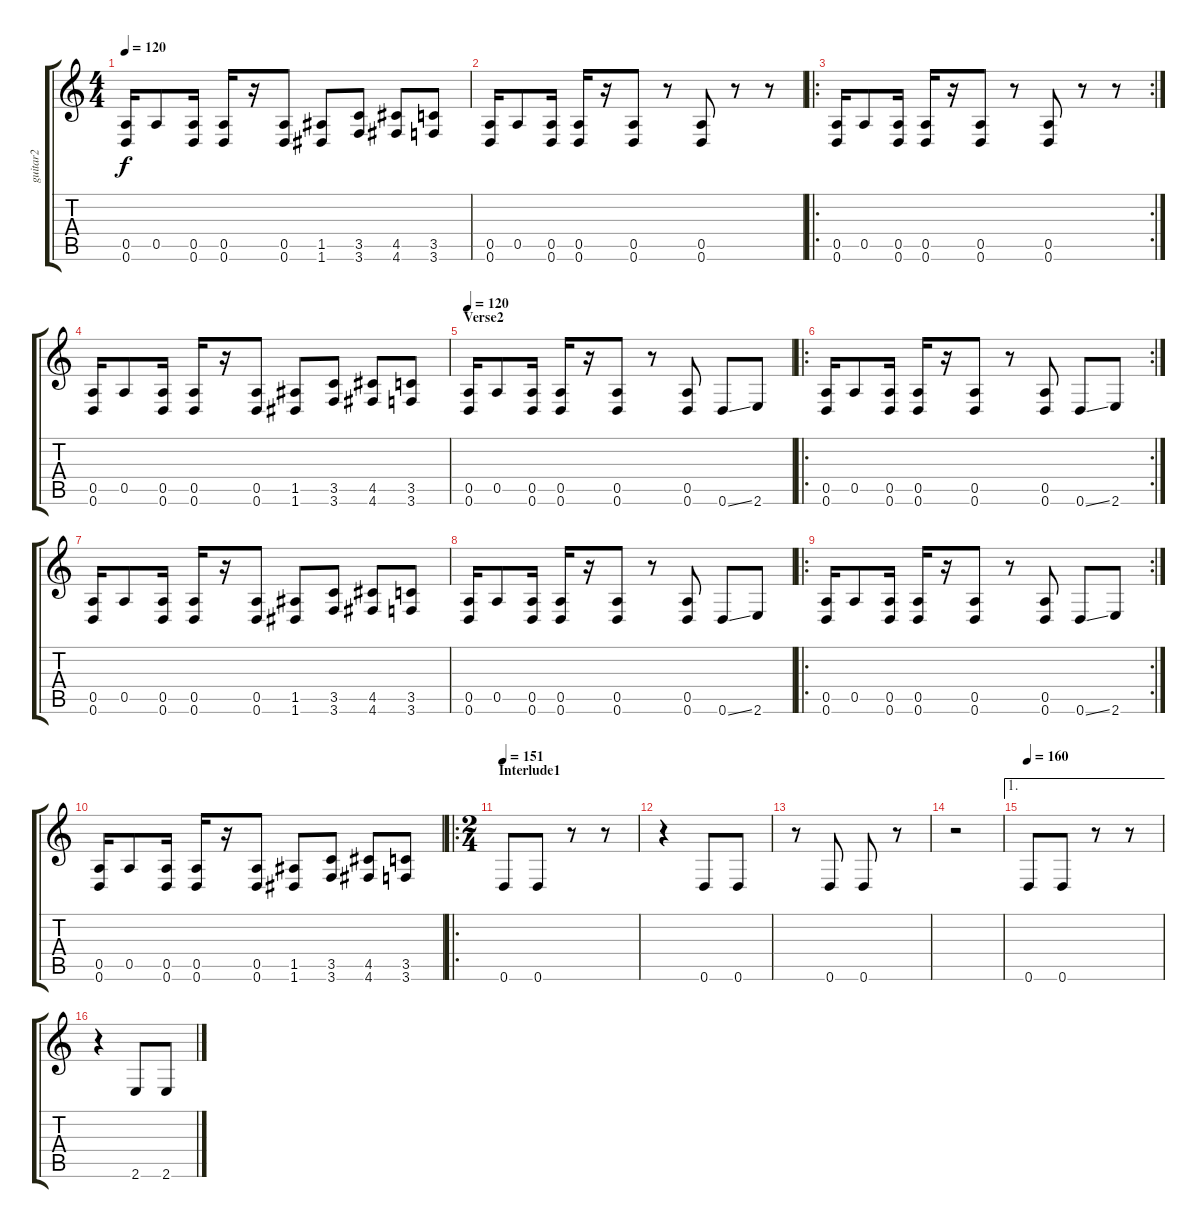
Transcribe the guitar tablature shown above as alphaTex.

\track ("guitar2" "guitar2") {instrument distortionguitar}
\staff {score tabs}
\tuning (E4 B3 G3 D3 A2 D2) {hide}
\ts (4 4)
\tempo 120
\clef g2
\ks c
(0.5 0.6).16{dy f} 0.5.8 (0.5 0.6).16 (0.5 0.6).16 r.16 (0.5 0.6).8 (1.5 1.6).8 (3.5 3.6).8 (4.5 4.6).8 (3.5 3.6).8 |
(0.5 0.6).16 0.5.8 (0.5 0.6).16 (0.5 0.6).16 r.16 (0.5 0.6).8 r.8 (0.5 0.6).8 r.8 r.8 |
\ro
\rc 2
(0.5 0.6).16 0.5.8 (0.5 0.6).16 (0.5 0.6).16 r.16 (0.5 0.6).8 r.8 (0.5 0.6).8 r.8 r.8 |
(0.5 0.6).16 0.5.8 (0.5 0.6).16 (0.5 0.6).16 r.16 (0.5 0.6).8 (1.5 1.6).8 (3.5 3.6).8 (4.5 4.6).8 (3.5 3.6).8 |
\section ("" "Verse2")
\tempo 120
(0.5 0.6).16 0.5.8 (0.5 0.6).16 (0.5 0.6).16 r.16 (0.5 0.6).8 r.8 (0.5 0.6).8 0.6{ss}.8 2.6.8 |
\ro
\rc 2
(0.5 0.6).16 0.5.8 (0.5 0.6).16 (0.5 0.6).16 r.16 (0.5 0.6).8 r.8 (0.5 0.6).8 0.6{ss}.8 2.6.8 |
(0.5 0.6).16 0.5.8 (0.5 0.6).16 (0.5 0.6).16 r.16 (0.5 0.6).8 (1.5 1.6).8 (3.5 3.6).8 (4.5 4.6).8 (3.5 3.6).8 |
(0.5 0.6).16 0.5.8 (0.5 0.6).16 (0.5 0.6).16 r.16 (0.5 0.6).8 r.8 (0.5 0.6).8 0.6{ss}.8 2.6.8 |
\ro
\rc 2
(0.5 0.6).16 0.5.8 (0.5 0.6).16 (0.5 0.6).16 r.16 (0.5 0.6).8 r.8 (0.5 0.6).8 0.6{ss}.8 2.6.8 |
(0.5 0.6).16 0.5.8 (0.5 0.6).16 (0.5 0.6).16 r.16 (0.5 0.6).8 (1.5 1.6).8 (3.5 3.6).8 (4.5 4.6).8 (3.5 3.6).8 |
\ro
\ts (2 4)
\section ("" "Interlude1")
\tempo 151
0.6.8 0.6.8 r.8 r.8 |
r.4 0.6.8 0.6.8 |
r.8 0.6.8 0.6.8 r.8 |
r.2 |
\ae 1
\tempo 160
0.6.8 0.6.8 r.8 r.8 |
r.4 2.6.8 2.6.8
